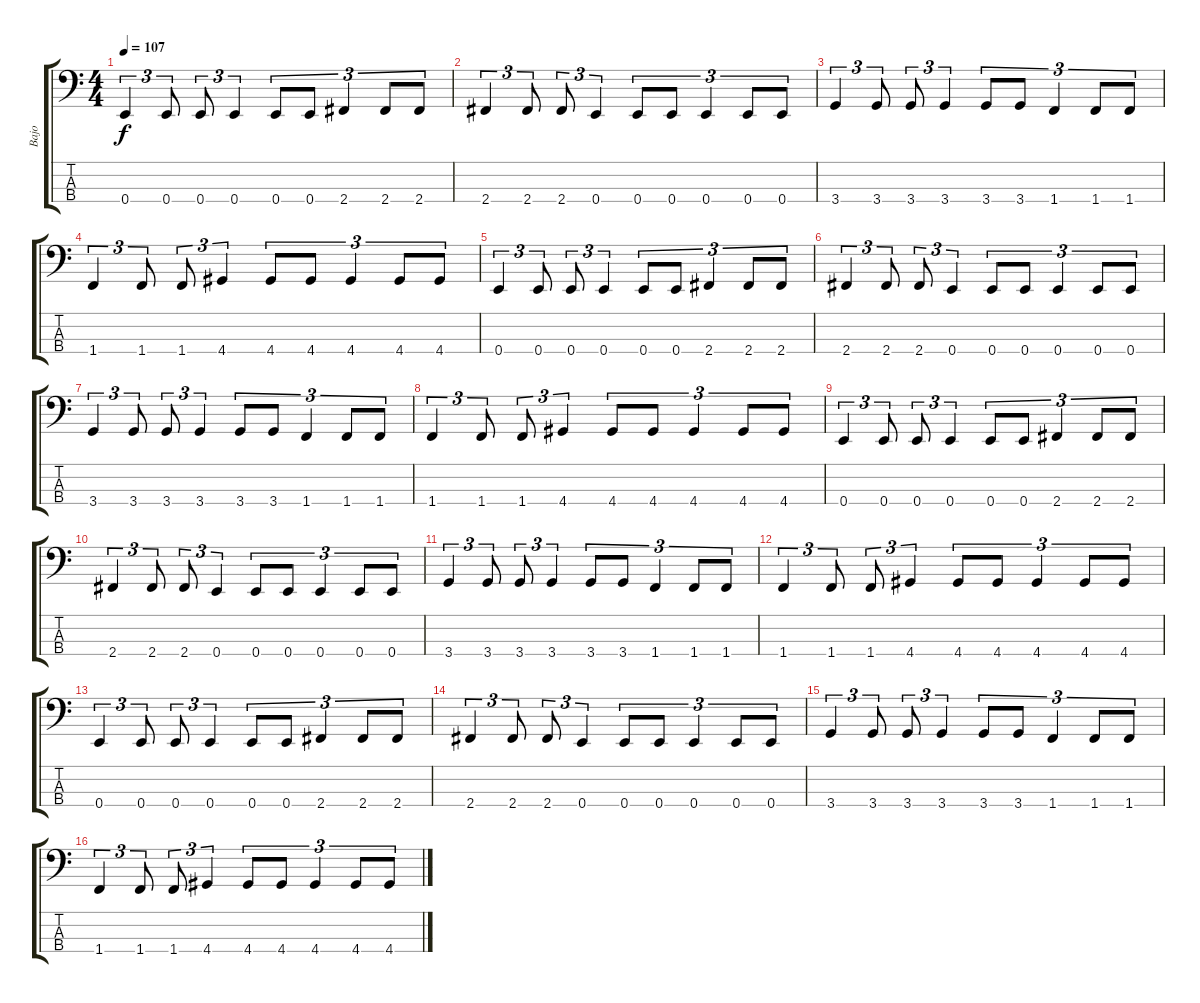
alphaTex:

\track ("Bajo" "Bajo") {instrument electricbasspick}
\staff {score tabs}
\tuning (G2 D2 A1 E1) {hide}
\ts (4 4)
\tempo 107
\clef f4
\ks c
0.4.4{tu (3 2) dy f} 0.4.8{tu (3 2)} 0.4.8{tu (3 2)} 0.4.4{tu (3 2)} 0.4.8{tu (3 2)} 0.4.8{tu (3 2)} 2.4.4{tu (3 2)} 2.4.8{tu (3 2)} 2.4.8{tu (3 2)} |
2.4.4{tu (3 2)} 2.4.8{tu (3 2)} 2.4.8{tu (3 2)} 0.4.4{tu (3 2)} 0.4.8{tu (3 2)} 0.4.8{tu (3 2)} 0.4.4{tu (3 2)} 0.4.8{tu (3 2)} 0.4.8{tu (3 2)} |
3.4.4{tu (3 2)} 3.4.8{tu (3 2)} 3.4.8{tu (3 2)} 3.4.4{tu (3 2)} 3.4.8{tu (3 2)} 3.4.8{tu (3 2)} 1.4.4{tu (3 2)} 1.4.8{tu (3 2)} 1.4.8{tu (3 2)} |
1.4.4{tu (3 2)} 1.4.8{tu (3 2)} 1.4.8{tu (3 2)} 4.4.4{tu (3 2)} 4.4.8{tu (3 2)} 4.4.8{tu (3 2)} 4.4.4{tu (3 2)} 4.4.8{tu (3 2)} 4.4.8{tu (3 2)} |
0.4.4{tu (3 2)} 0.4.8{tu (3 2)} 0.4.8{tu (3 2)} 0.4.4{tu (3 2)} 0.4.8{tu (3 2)} 0.4.8{tu (3 2)} 2.4.4{tu (3 2)} 2.4.8{tu (3 2)} 2.4.8{tu (3 2)} |
2.4.4{tu (3 2)} 2.4.8{tu (3 2)} 2.4.8{tu (3 2)} 0.4.4{tu (3 2)} 0.4.8{tu (3 2)} 0.4.8{tu (3 2)} 0.4.4{tu (3 2)} 0.4.8{tu (3 2)} 0.4.8{tu (3 2)} |
3.4.4{tu (3 2)} 3.4.8{tu (3 2)} 3.4.8{tu (3 2)} 3.4.4{tu (3 2)} 3.4.8{tu (3 2)} 3.4.8{tu (3 2)} 1.4.4{tu (3 2)} 1.4.8{tu (3 2)} 1.4.8{tu (3 2)} |
1.4.4{tu (3 2)} 1.4.8{tu (3 2)} 1.4.8{tu (3 2)} 4.4.4{tu (3 2)} 4.4.8{tu (3 2)} 4.4.8{tu (3 2)} 4.4.4{tu (3 2)} 4.4.8{tu (3 2)} 4.4.8{tu (3 2)} |
0.4.4{tu (3 2)} 0.4.8{tu (3 2)} 0.4.8{tu (3 2)} 0.4.4{tu (3 2)} 0.4.8{tu (3 2)} 0.4.8{tu (3 2)} 2.4.4{tu (3 2)} 2.4.8{tu (3 2)} 2.4.8{tu (3 2)} |
2.4.4{tu (3 2)} 2.4.8{tu (3 2)} 2.4.8{tu (3 2)} 0.4.4{tu (3 2)} 0.4.8{tu (3 2)} 0.4.8{tu (3 2)} 0.4.4{tu (3 2)} 0.4.8{tu (3 2)} 0.4.8{tu (3 2)} |
3.4.4{tu (3 2)} 3.4.8{tu (3 2)} 3.4.8{tu (3 2)} 3.4.4{tu (3 2)} 3.4.8{tu (3 2)} 3.4.8{tu (3 2)} 1.4.4{tu (3 2)} 1.4.8{tu (3 2)} 1.4.8{tu (3 2)} |
1.4.4{tu (3 2)} 1.4.8{tu (3 2)} 1.4.8{tu (3 2)} 4.4.4{tu (3 2)} 4.4.8{tu (3 2)} 4.4.8{tu (3 2)} 4.4.4{tu (3 2)} 4.4.8{tu (3 2)} 4.4.8{tu (3 2)} |
0.4.4{tu (3 2)} 0.4.8{tu (3 2)} 0.4.8{tu (3 2)} 0.4.4{tu (3 2)} 0.4.8{tu (3 2)} 0.4.8{tu (3 2)} 2.4.4{tu (3 2)} 2.4.8{tu (3 2)} 2.4.8{tu (3 2)} |
2.4.4{tu (3 2)} 2.4.8{tu (3 2)} 2.4.8{tu (3 2)} 0.4.4{tu (3 2)} 0.4.8{tu (3 2)} 0.4.8{tu (3 2)} 0.4.4{tu (3 2)} 0.4.8{tu (3 2)} 0.4.8{tu (3 2)} |
3.4.4{tu (3 2)} 3.4.8{tu (3 2)} 3.4.8{tu (3 2)} 3.4.4{tu (3 2)} 3.4.8{tu (3 2)} 3.4.8{tu (3 2)} 1.4.4{tu (3 2)} 1.4.8{tu (3 2)} 1.4.8{tu (3 2)} |
1.4.4{tu (3 2)} 1.4.8{tu (3 2)} 1.4.8{tu (3 2)} 4.4.4{tu (3 2)} 4.4.8{tu (3 2)} 4.4.8{tu (3 2)} 4.4.4{tu (3 2)} 4.4.8{tu (3 2)} 4.4.8{tu (3 2)}
